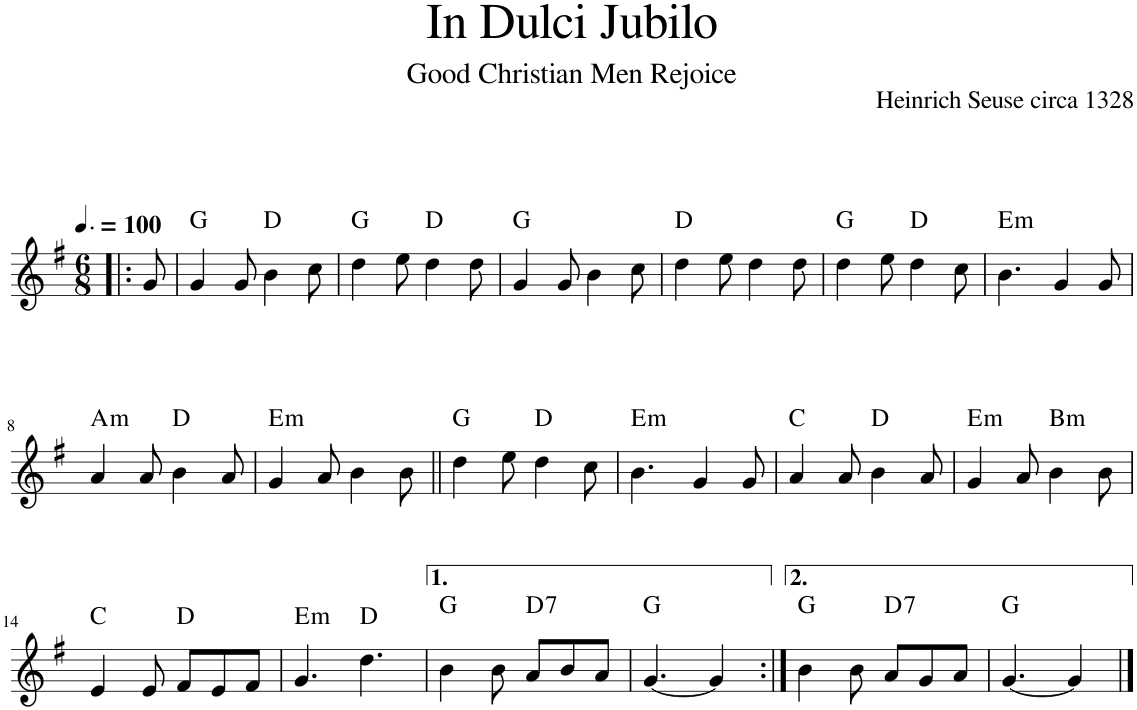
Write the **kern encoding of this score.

**kern	**harte
*part1	*part1
*staff1	*
*I"Piano	*
*I'Pno	*
*clefG2	*
*k[f#]	*
*G:	*
*M6/8	*
*MM150	*
=1!|:	=1!|:
8g/	.
=2	=2
4g/	G:maj
8g/	.
4b\	D:maj
8cc\	.
=3	=3
4dd\	G:maj
8ee\	.
4dd\	D:maj
8dd\	.
=4	=4
4g/	G:maj
8g/	.
4b\	.
8cc\	.
=5	=5
4dd\	D:maj
8ee\	.
4dd\	.
8dd\	.
=6	=6
4dd\	G:maj
8ee\	.
4dd\	D:maj
8cc\	.
=7	=7
!	!LO:H:kt=m
4.b\	E:min
4g/	.
8g/	.
!!LO:LB:g=z
=8	=8
!	!LO:H:kt=m
4a/	A:min
8a/	.
4b\	D:maj
8a/	.
=9	=9
!	!LO:H:kt=m
4g/	E:min
8a/	.
4b\	.
8b\	.
=10||	=10||
4dd\	G:maj
8ee\	.
4dd\	D:maj
8cc\	.
=11	=11
!	!LO:H:kt=m
4.b\	E:min
4g/	.
8g/	.
=12	=12
4a/	C:maj
8a/	.
4b\	D:maj
8a/	.
=13	=13
!	!LO:H:kt=m
4g/	E:min
8a/	.
!	!LO:H:kt=m
4b\	B:min
8b\	.
!!LO:LB:g=z
=14	=14
4e/	C:maj
8e/	.
8f#/L	D:maj
8e/	.
8f#/J	.
=15	=15
!	!LO:H:kt=m
4.g/	E:min
4.dd\	D:maj
=16	=16
4b\	G:maj
8b\	.
!	!LO:H:kt=7
8a/L	D:7
8b/	.
8a/J	.
=17	=17
[4.g/	G:maj
4g/]	.
=18:|!	=18:|!
4b\	G:maj
8b\	.
!	!LO:H:kt=7
8a/L	D:7
8g/	.
8a/J	.
=19	=19
[4.g/	G:maj
4g/]	.
==	==
*-	*-
